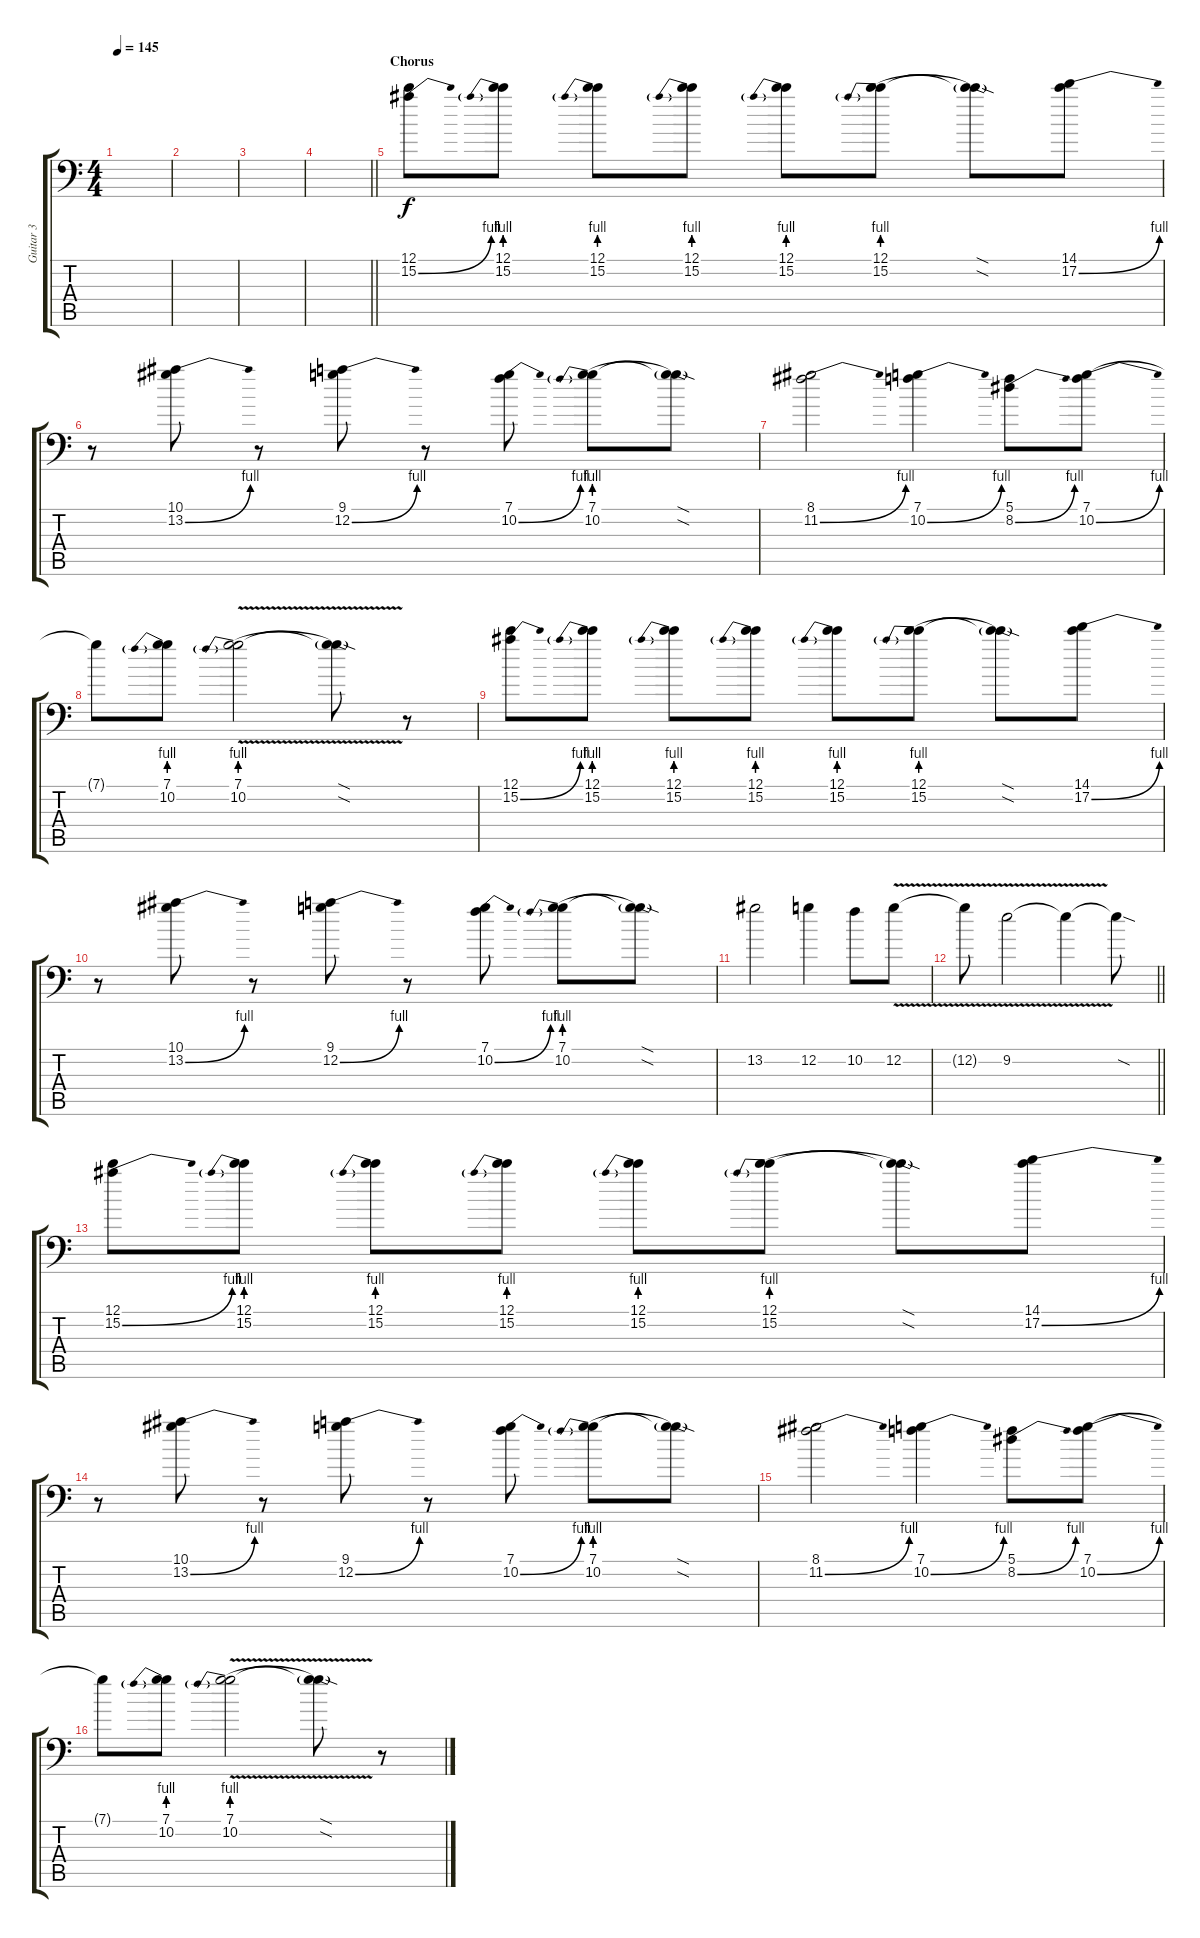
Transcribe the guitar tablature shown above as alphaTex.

\track ("Guitar 3" "Guitar 3") {instrument distortionguitar}
\staff {score tabs}
\tuning (C4 G3 Eb3 Bb2 F2 Bb1) {hide}
\ts (4 4)
\tempo 145
\clef f4
\ks c
|
|
|
\barLineRight lightlight
|
\section ("" "Chorus")
(12.1 15.2{be (bend 0 0 60 4)}).8 (12.1 15.2{be (prebend 0 4 60 4)}).8 (12.1 15.2{be (prebend 0 4 60 4)}).8 (12.1 15.2{be (prebend 0 4 60 4)}).8 (12.1 15.2{be (prebend 0 4 60 4)}).8 (12.1 15.2{be (prebend 0 4 60 4)}).8 (12.1{sod t} 15.2{sod t}).8 (14.1 17.2{be (bend 0 0 60 4)}).8 |
r.8 (10.1 13.2{be (bend 0 0 60 4)}).8 r.8 (9.1 12.2{be (bend 0 0 60 4)}).8 r.8 (7.1 10.2{be (bend 0 0 60 4)}).8 (7.1 10.2{be (prebend 0 4 60 4)}).8 (7.1{sod t} 10.2{sod t}).8 |
(8.1 11.2{be (bend 0 0 60 4)}).2 (7.1 10.2{be (bend 0 0 60 4)}).4 (5.1 8.2{be (bend 0 0 60 4)}).8 (7.1 10.2{be (bend 0 0 60 4)}).8 |
7.1{t}.8 (7.1 10.2{be (prebend 0 4 60 4)}).8 (7.1{v} 10.2{be (prebend 0 4 60 4) v}).2 (7.1{sod t} 10.2{sod t}).8 r.8 |
(12.1 15.2{be (bend 0 0 60 4)}).8 (12.1 15.2{be (prebend 0 4 60 4)}).8 (12.1 15.2{be (prebend 0 4 60 4)}).8 (12.1 15.2{be (prebend 0 4 60 4)}).8 (12.1 15.2{be (prebend 0 4 60 4)}).8 (12.1 15.2{be (prebend 0 4 60 4)}).8 (12.1{sod t} 15.2{sod t}).8 (14.1 17.2{be (bend 0 0 60 4)}).8 |
r.8 (10.1 13.2{be (bend 0 0 60 4)}).8 r.8 (9.1 12.2{be (bend 0 0 60 4)}).8 r.8 (7.1 10.2{be (bend 0 0 60 4)}).8 (7.1 10.2{be (prebend 0 4 60 4)}).8 (7.1{sod t} 10.2{sod t}).8 |
13.2.2 12.2.4 10.2.8 12.2{v}.8 |
\barLineRight lightlight
12.2{t}.8 9.2{v}.2 9.2{t}.4 9.2{sod t}.8 |
(12.1 15.2{be (bend 0 0 60 4)}).8 (12.1 15.2{be (prebend 0 4 60 4)}).8 (12.1 15.2{be (prebend 0 4 60 4)}).8 (12.1 15.2{be (prebend 0 4 60 4)}).8 (12.1 15.2{be (prebend 0 4 60 4)}).8 (12.1 15.2{be (prebend 0 4 60 4)}).8 (12.1{sod t} 15.2{sod t}).8 (14.1 17.2{be (bend 0 0 60 4)}).8 |
r.8 (10.1 13.2{be (bend 0 0 60 4)}).8 r.8 (9.1 12.2{be (bend 0 0 60 4)}).8 r.8 (7.1 10.2{be (bend 0 0 60 4)}).8 (7.1 10.2{be (prebend 0 4 60 4)}).8 (7.1{sod t} 10.2{sod t}).8 |
(8.1 11.2{be (bend 0 0 60 4)}).2 (7.1 10.2{be (bend 0 0 60 4)}).4 (5.1 8.2{be (bend 0 0 60 4)}).8 (7.1 10.2{be (bend 0 0 60 4)}).8 |
7.1{t}.8 (7.1 10.2{be (prebend 0 4 60 4)}).8 (7.1{v} 10.2{be (prebend 0 4 60 4) v}).2 (7.1{sod t} 10.2{sod t}).8 r.8
